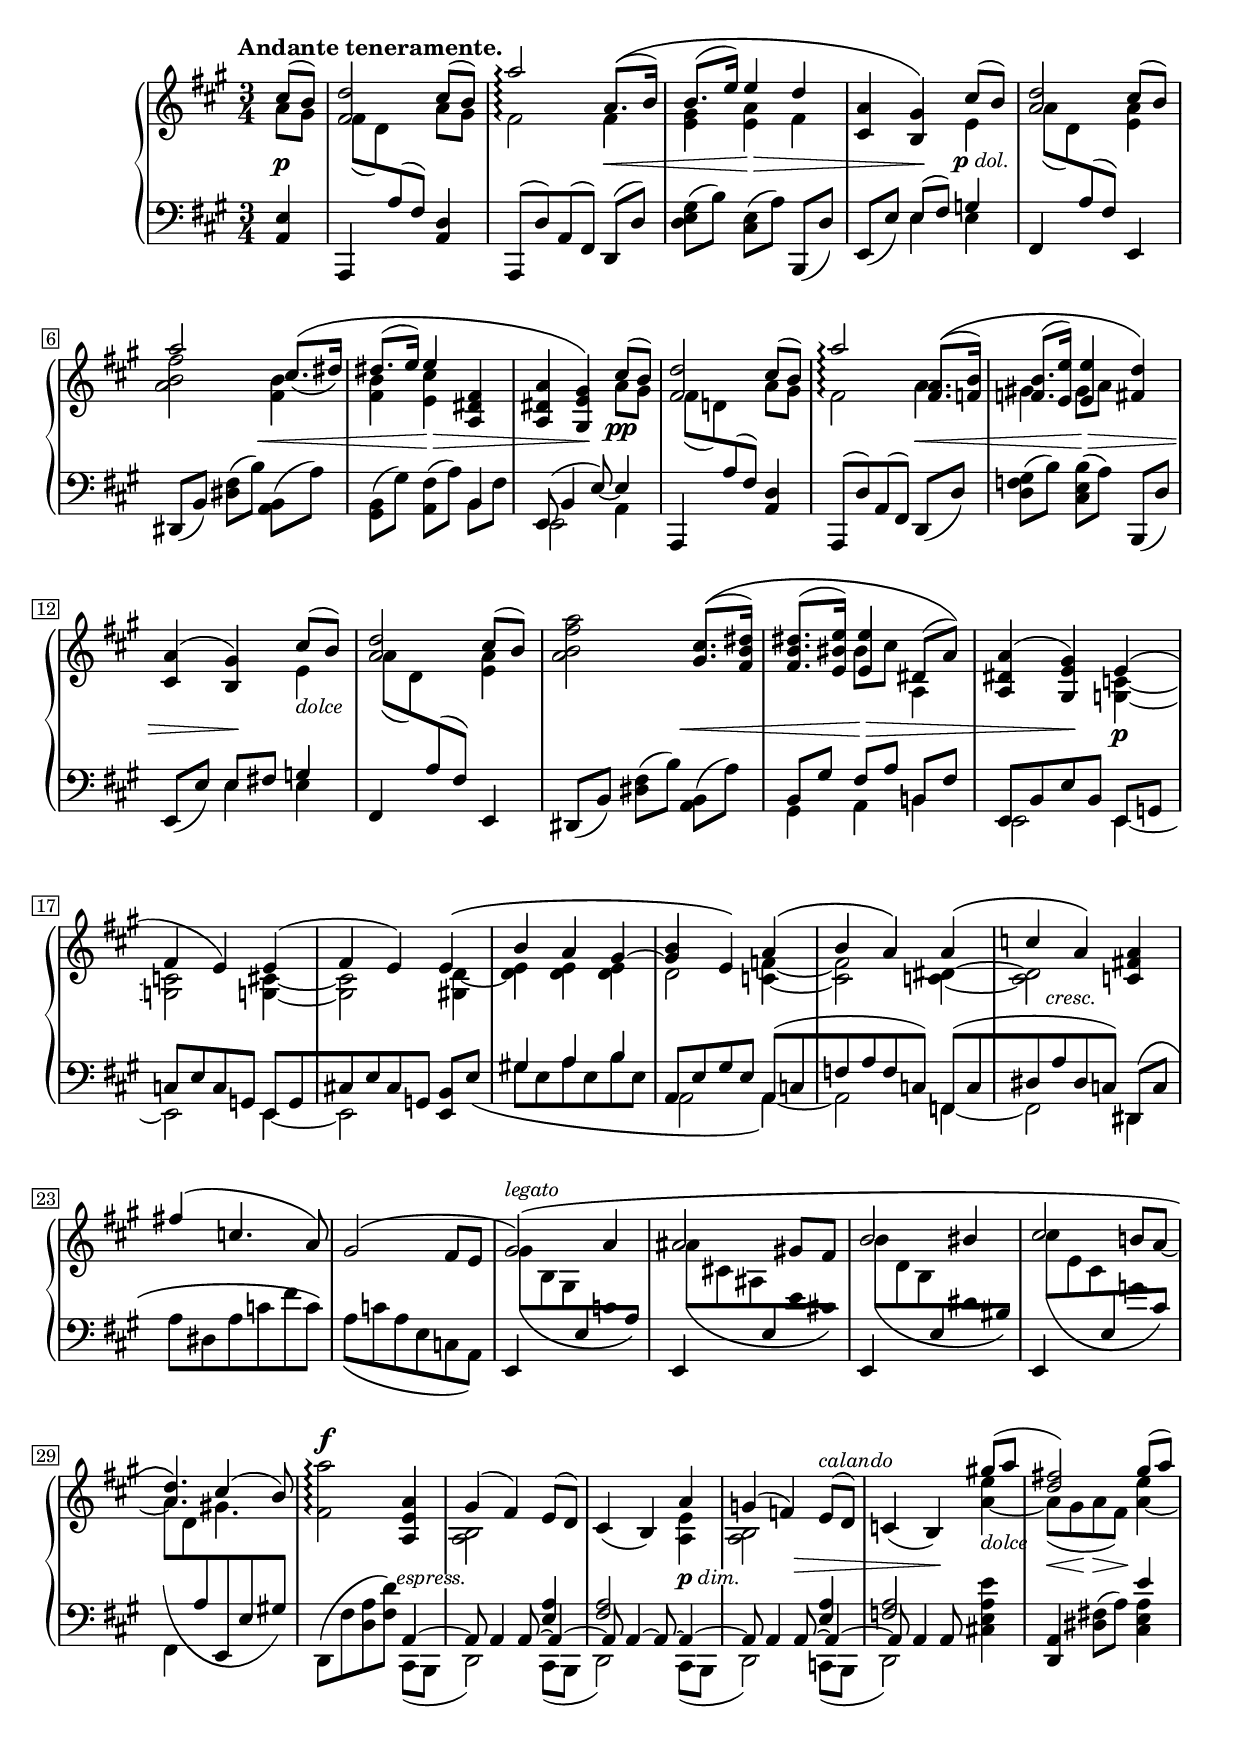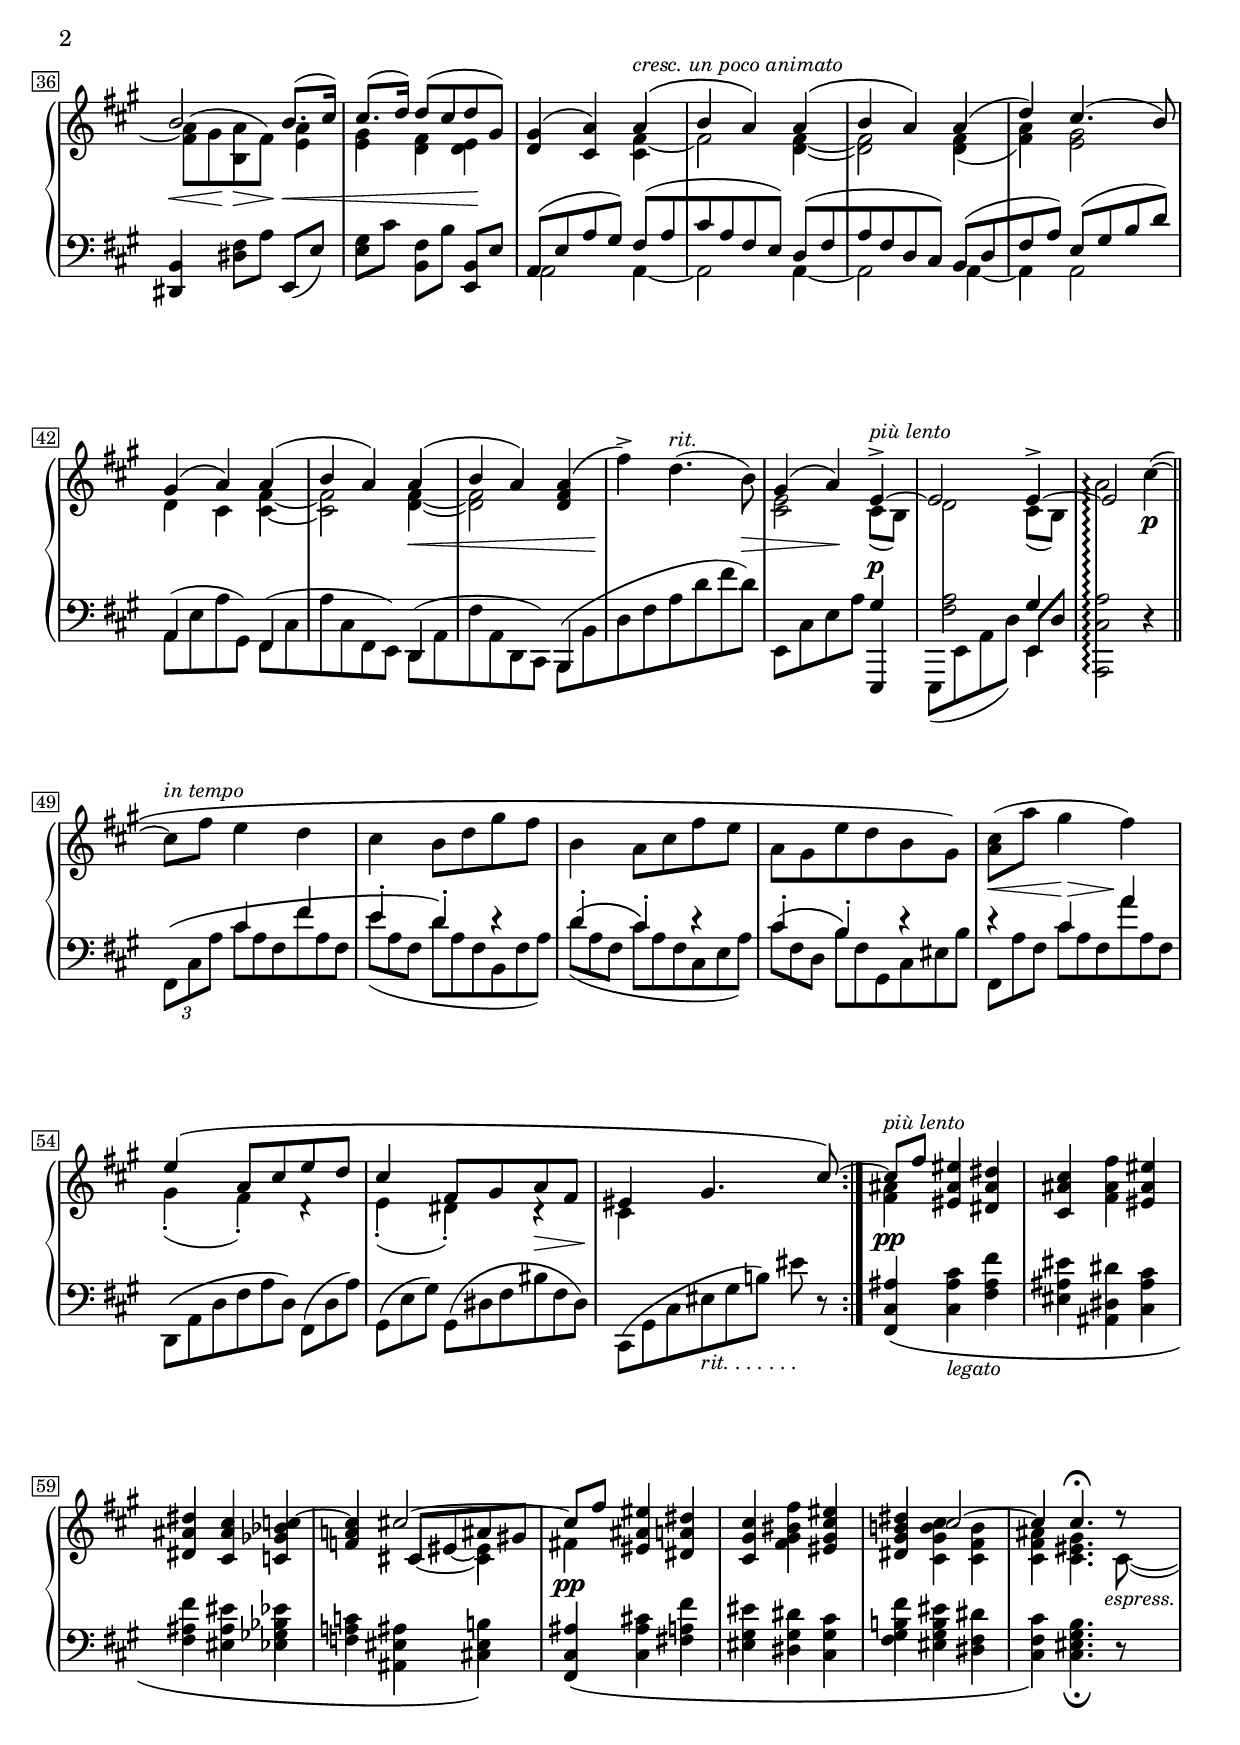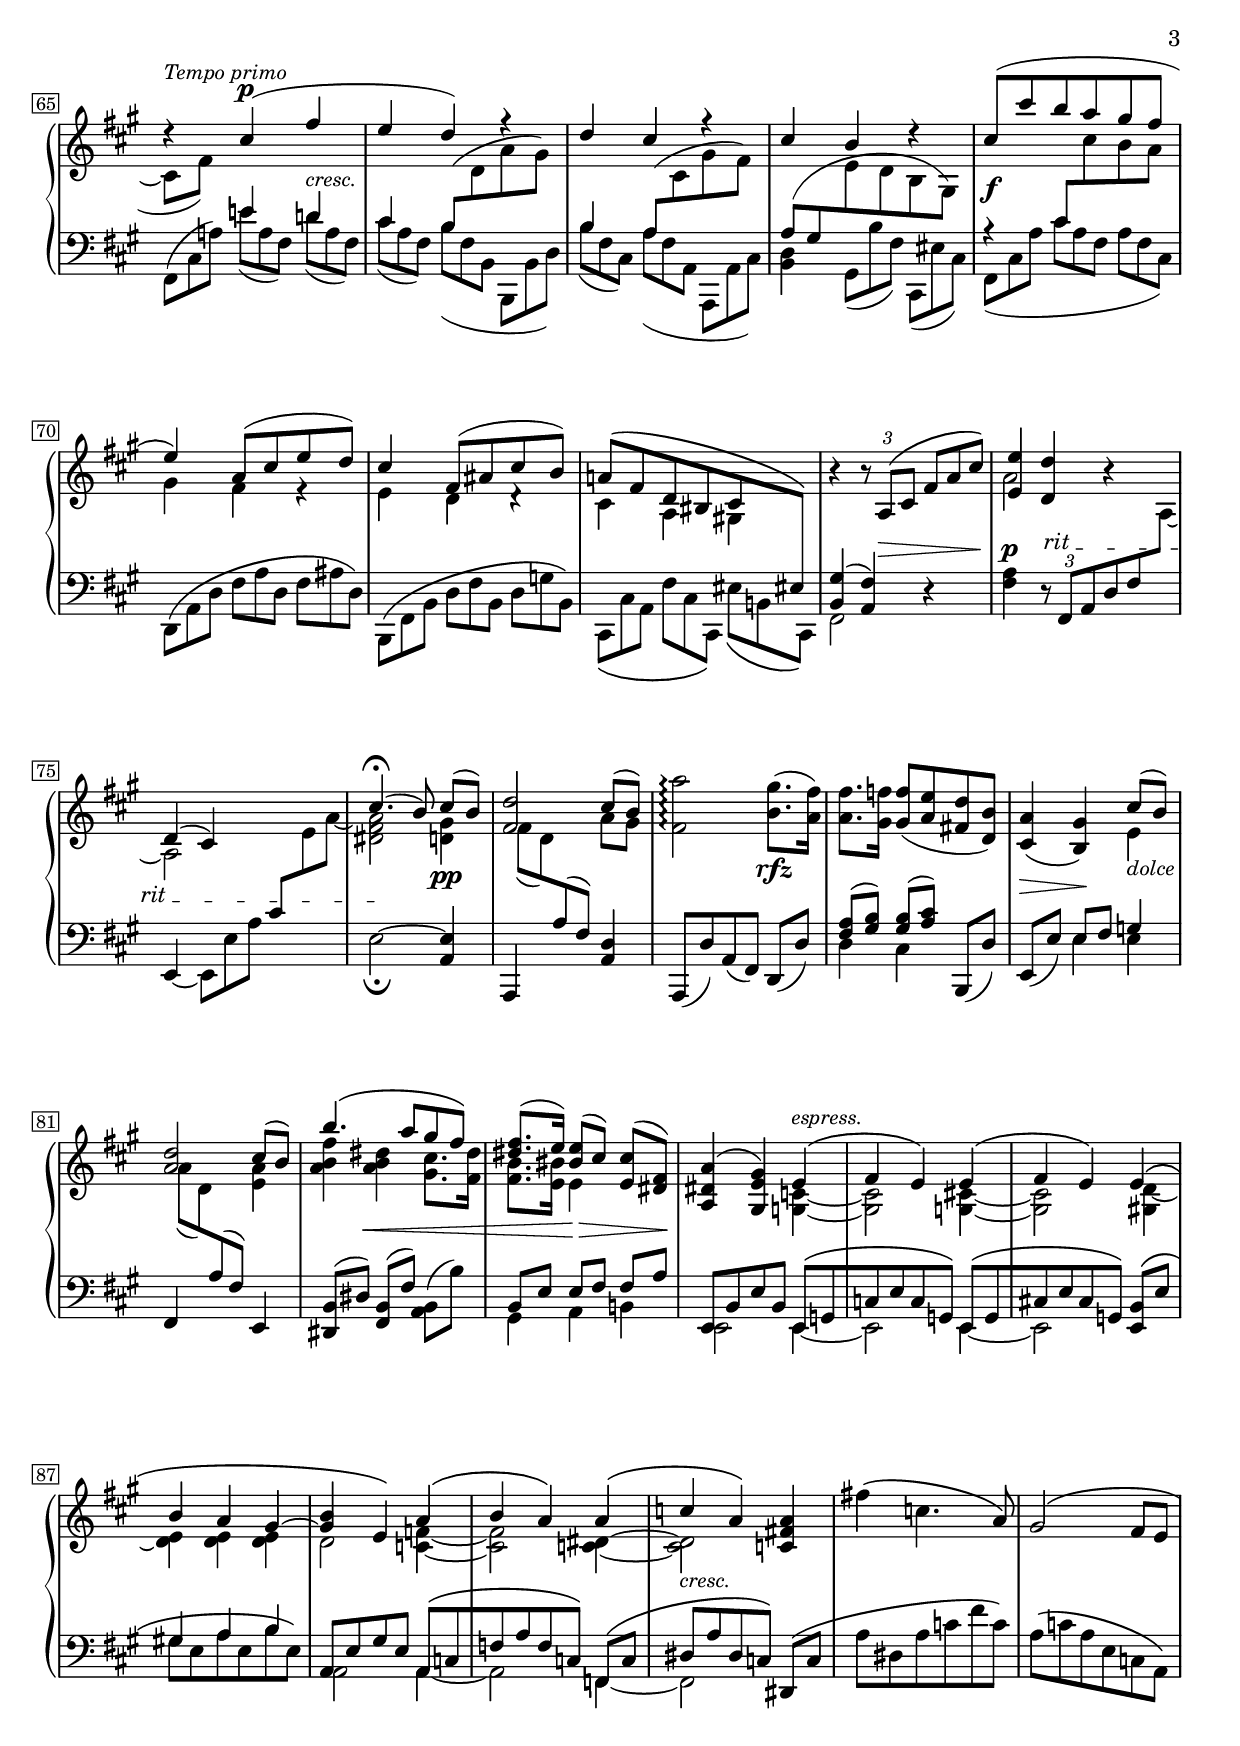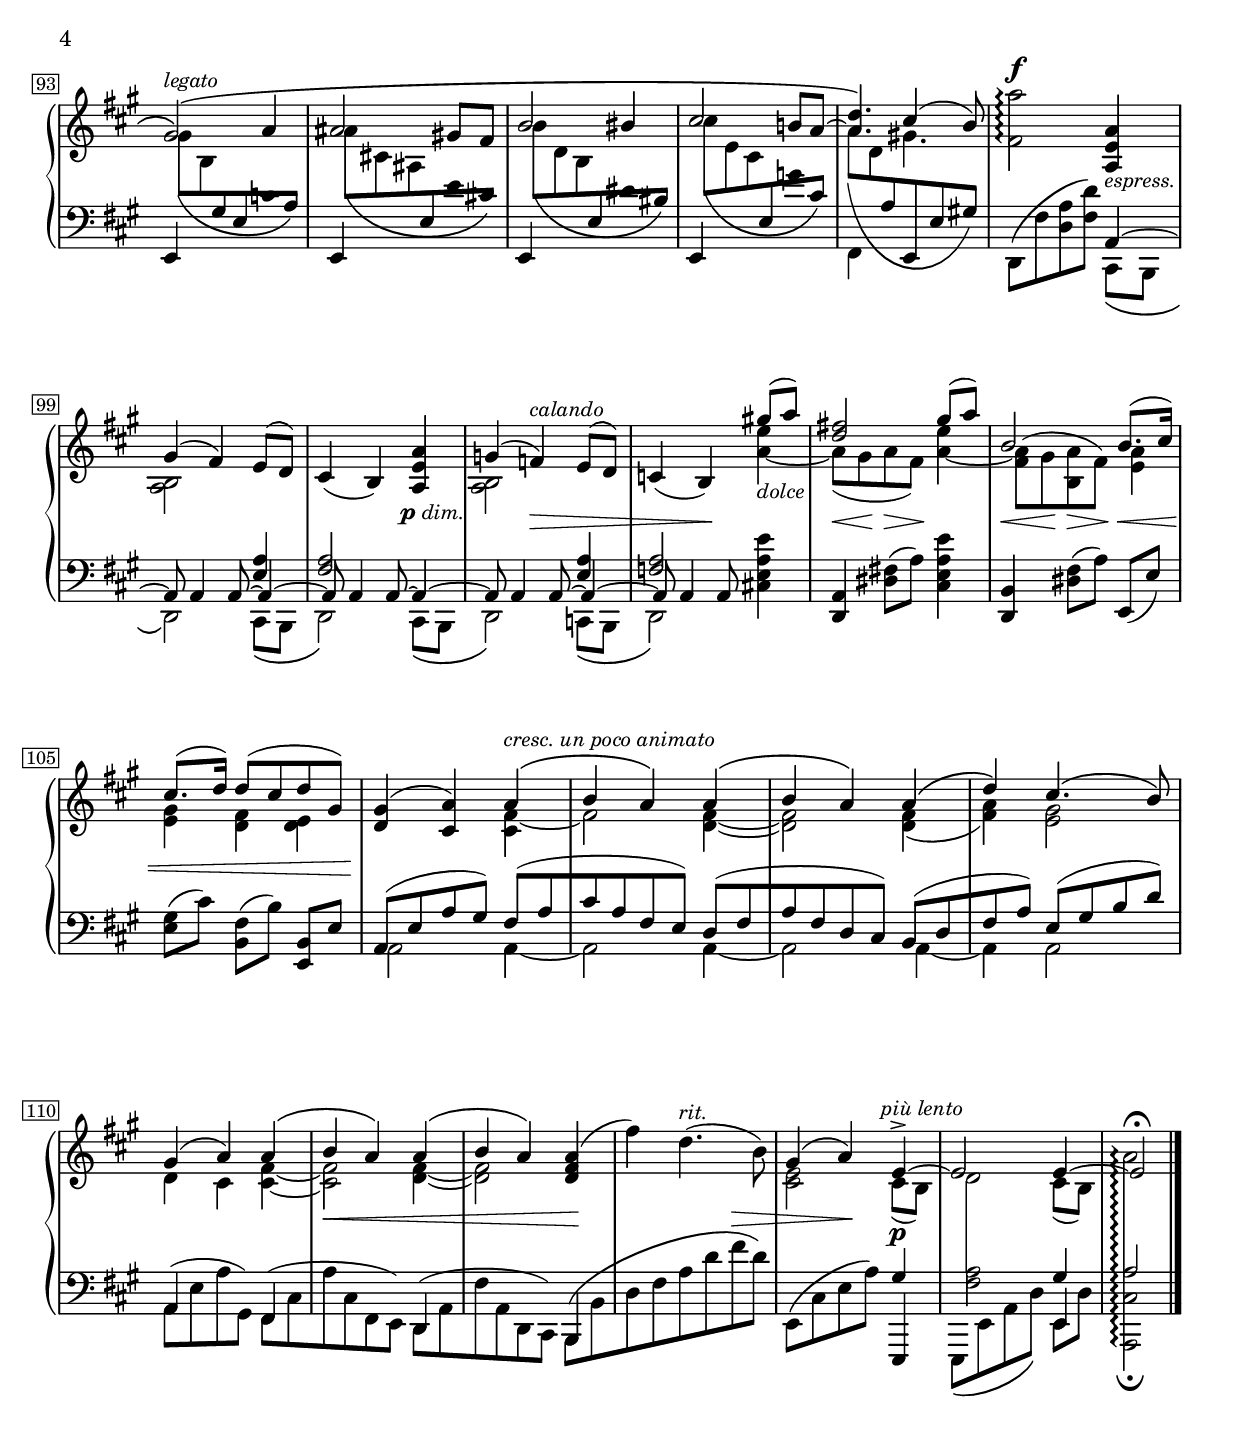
Global = {
  \key a \major
  \time 3/4
  \include "../global.ly"
}

rit = { \override TextSpanner.bound-details.left.text = \markup { "rit " } }

Soprano = \context Voice = "one" \relative c' {
  \voiceOne
  \stemUp\tieUp
  \override MultiMeasureRest.staff-position = #0
  \override Rest.staff-position = #0
  \omit TupletBracket
  %1
  \tempo "Andante teneramente."
  \partial 4 { cis'8( b) }
  | <fis d'>2 cis'8( b)
  | a'2\arpeggio a,8.\(( b16)
  | b8.( e16) e4 d
  | <cis, a'> <b gis'>\) cis'8( b)
  %5
  | <a d>2 cis8( b)
  | a'2 cis,8.\(_( dis16)
  | dis8.( e16) e4 <a,, dis fis>
  | <a dis a'> <gis e' gis>\) cis'8( b)
  | <fis d'>2 cis'8( b)
  %10
  | a'2\arpeggio <fis, a>8.
    \(( <f b>16)
  | <f b>8.( <e e'>16) <e e'>4 <fis d'>\)
  | <cis a'>( <b gis'>) cis'8( b)
  | <a d>2 cis8( b)
  | \stemNeutral <a b fis' a>2 \stemUp <gis cis>8.\(( <fis b dis>16)
  %15
  | <fis b dis>8.( <e bis' e>16) <e e'>4 dis8( a')\)
  | <a, dis a'>4( <gis e' gis>) e'(
  | fis e) e(
  | fis e)
    \once\shape #'((0 . -0.6) (0 . -1) (0 . -2) (-0.8 . -2.5)) Slur
    e\(
  | b' a gis~
  %20
  | <gis b> e\) a\(
  | b  a\) a\(
  | c a\) <c, fis! a>
  | fis'!\( c4. a8\)
  | gis2\( fis8 e8
  %25
  | gis2\)\(^\markup { \italic "legato" } a4 |
  | ais2 gis!8 fis
  | b2 bis4
  | cis2 b!8 a_~
  | <a d>4. \) << { cis4( b8) } \\ gis!4. >>
  %30
  | \stemNeutral <fis a'>2\arpeggio^\f
    \once\override Staff.TextScript.extra-offset = #'(-0.5 . -0.5)
    \stemUp <a, e' a>4_\markup { \whiteout "espress." }
  | \once\shape #'((0 . 2) (0 . 2) (0 . 2) (0 . 2)) Slur
    gis'( fis) e8( d)
  | cis4_( b) a'
  | g( f) e8^\markup { \italic calando } ( d)
  | c4_( b) gis''!8( a
  %35
  | <d, fis!>2) gis8( a)
  | b,2 b8.( cis16)
  | cis8.( d16) d8( cis d gis,)
  | <d gis>4(  <cis a'>) a'\(^\markup {
      "cresc. un poco animato"
    }
  | b  a\) a\(
  %40
  | b  a\) a(
  | d) cis4.( b8)
  | gis4( a) a(
  | b a) a(
  | b  a) <d, fis a>(
  %45
  | \stemNeutral fis'->) d4.(^\markup { "rit." } b8)
  | \stemUp gis4( a) e~->^\markup { "più lento" }
  | e2 e4~->
  | \once\override NoteColumn.force-hshift = #0.3 e2
    \stemNeutral
    \once\shape #'(
      ((0 . 0.2) (0 . 0.4) (0 . 0.5) (0 . 1))
      ((0.2 . -0.2) (0 . 0.6) (0 . 0.6) (0 . 1))
    ) PhrasingSlur
    cis'4~\(_\p
    \bar "||"
    \break
  \repeat volta 2 {
  | cis8^\markup { "in tempo" } fis e4 d
  %50
  | cis b8 d gis fis
  | b,4 a8 cis fis e
  | a, gis e' d b gis\)
  | <a cis>( a' gis4 fis)
  | \stemUp e\( a,8 cis e d
  %55
  | cis4 fis,8 gis a fis
  | eis4 gis4. cis8~\)
  }
  %\break
  | cis^\markup { "più lento" } fis \stemNeutral <eis, ais eis'>4 <dis ais' dis>
  | <cis ais' cis> <fis ais fis'> <eis ais eis'>
  | <dis ais' dis> <cis ais' cis> <c ges' bes c>~
  %60
  | <f a c> \stemUp cis'2~
  | cis8 fis \stemNeutral <eis, ais eis'>4 <dis a' dis>
  | <cis gis' cis> <fis gis bis fis'> <eis gis cis eis>
  | <dis gis b dis> \stemUp cis'2~
  | cis4 cis4.\fermata d8\rest
  %65
  | d4\rest^\markup { "Tempo primo" } cis(^\p fis
  | e d) f\rest
  | d cis f\rest
  | cis b d\rest
  | cis8( cis' b a gis fis
  %70
  | e4) a,8( cis e d)
  | cis4 fis,8( ais cis b)
  | a\( fis d bis cis
    \change Staff = "lower" \voiceTwo \stemUp
    eis,!\)
  | \change Staff = "upper" \voiceOne
    r4 \tuplet 3/2 { r8 a\( cis } \omit TupletNumber \tuplet 3/2 { fis a cis\) }
  | <e, e'>4 <d d'> r
  | d( cis) s
  %75
  | cis'4.\fermata( b8) cis[( b])
  | <fis d'>2 cis'8( b)
  | \stemNeutral <fis a'>2\arpeggio <b gis'>8.(_\rfz <a fis'>16)
  | <a fis'>8.[ <gis f'>16] <gis f'>8_( <a e'> <fis! d'> <d b'>)
  | <cis a'>4_( <b gis'>) \stemUp cis'8( b)
  %80
  | <a d>2 cis8( b)
  | b'4.\( a8 gis fis\)
  | <dis fis>8.( e16) <bis e>8( cis) <e, cis'>[( <dis fis>])
  | <a dis a'>4( <gis e' gis>) e'\(^\markup { "espress." }
  | fis e\) e\(
  %85
  | fis e\) e\(
  | b' a gis~
  | <gis b> e\) a\(
  | b a\) a\(
  | c a\) <c, fis! a>
  %90
  | \stemNeutral fis'!4\( c4. a8\)
  | \stemUp gis2\( fis8 e
  | gis2\)\(^\markup { "legato" } a4
  | ais2 gis!8 fis
  | b2 bis4
  %95
  | cis2 b8 a~
  | <a d>4.\) cis4( b8)
  | \once\stemNeutral <fis a'>2\arpeggio^\f <a, e' a>4_\markup { "espress. " }
  | gis'4( fis) e8( d)
  | \stemNeutral cis4_( b)
    \once\override Staff.TextScript.extra-offset = #'(-1 . -1)
    <a e' a>_\markup { \dynamic p "dim. " }
  %100
  | g'4( f)^\markup { "calando" } e8( d)
  | \stemUp c4_( b) gis''!8( a)
  | <d, fis!>2 gis8( a)
  | b,2 b8.( cis16)
  | cis8.( d16) d8[( cis d gis,)]
  %105
  | <d gis>4( <cis a'>) a'\(^\markup {
      "cresc. un poco animato"
    }
  | b a\) a\(
  | b a\) a\(
  | d\) cis4.\( b8\)
  | gis4( a) a\(
  %110
  | b a\) a\(
  | b a\) <d, fis a>(
  | \stemNeutral fis') d4.(^\markup { "rit." } b8)
  | gis4( a) e~^>^\markup { \hspace #-1 "più lento" }
  | e2 e4~
  %115
  | \once\override NoteColumn.force-hshift = #0.3
    e2\arpeggio\fermata
    \fine
}

Alto = \context Voice = "two" \relative c'' {
  \voiceTwo
  \stemDown\tieDown
  \override Rest.staff-position = #0
  \mergeDifferentlyDottedOn
  \partial 4 { a8 gis }
  %1
  | fis[( d)
    \change Staff = "lower" \voiceThree
    a( fis)]
    \change Staff = "upper" \voiceTwo
    a' gis
  | fis2\arpeggio fis4
  | <e gis> <e a> fis
  | s2 e4_\markup { \hspace #-1 \dynamic p \whiteout "dol." }
  %5
  | a8[( d,)
    \change Staff = "lower" \voiceThree
    a( fis)]
    \change Staff = "upper" \voiceTwo
    <e' a>4
  | <a b fis'>2 <fis b>4
  | <fis b> <e cis'> s
  | s2 a8\pp gis
  | fis[( d)
    \change Staff = "lower" \voiceThree
    a( fis)]
    \change Staff = "upper" \voiceTwo
    a' gis
  %10
  | fis2\arpeggio a4
  | gis! gis8 a s4
  | s2 e4_\markup { "dolce " }
  | a8[( d,)
    \change Staff = "lower" \voiceThree
    a( fis)]
    \change Staff = "upper" \voiceTwo
    <e' a>4
  | s2.
  %15
  | s4 bis'8 cis a,4
  | s2 <g c>4~_\p
  | q2 <g cis>4~
  | q2 <gis d'>4~
  | <d' e> q q
  %20
  | d2 <c f>4~
  | q2 \tieNeutral <c dis>4~
  | \once\override Staff.TextScript.extra-offset = #'(0 . -2)
    q2_\markup { \hspace #2 "cresc." } s4
  | s2.*2
  %25
  | \override Beam.positions = #'( -6.5 . -6.5)
    \once\shape #'((0 . 2) (0 . -0.5) (0 . -0.5) (0 . 0)) PhrasingSlur
    gis'8_\( b, gis
    \change Staff = "lower" \voiceThree
    e c' a\)
  | \change Staff = "upper" \voiceTwo
    \override Beam.positions = #'( -6.3 . -6.3)
    \once\shape #'((0 . 2) (0 . -0.5) (0 . -0.5) (0 . 0.5)) PhrasingSlur
    ais'_\( cis, ais
    \change Staff = "lower" \voiceThree
    e e' cis\)
  | \change Staff = "upper" \voiceTwo
    \once\shape #'((0 . 2) (0 . -0.5) (0 . -0.5) (0 . 0)) PhrasingSlur
    b'_\( d, b
    \change Staff = "lower" \voiceThree
    e, dis' bis\)
  | \change Staff = "upper" \voiceTwo
    \override Beam.positions = #'( -5.4 . -4.8)
    \once\shape #'((0 . 3) (0 . -1.5) (0 . -1) (0 . 1.2)) PhrasingSlur
    cis'\( e, cis
    \change Staff = "lower" \voiceThree
    e, g' cis,\)
  | \change Staff = "upper" \voiceTwo
    \override Beam.positions = #'( -5.8 . -5.8)
    \once\shape #'((0 . 3) (0 . -0.8) (0 . -0.8) (0 . 1)) PhrasingSlur
    a'_\( d,
    \change Staff = "lower" \voiceThree
    a e, e' gis!\)
    \revert Beam.positions
  %30
  | s2.
  | \change Staff = "upper" \voiceTwo
    <a b>2
    \change Staff = "lower" \voiceThree
    <e a>4
  | <fis a>2
    \change Staff = "upper" \voiceTwo
    <a e'>4_\markup { \dynamic p \whiteout "dim. " }
  | <a b>2
    \change Staff = "lower" \voiceThree
    <e a>4
  | <f a>2
    \change Staff = "upper" \voiceTwo
    <a' e'>4~_\markup { "dolce "  }
  %35
  | a8( gis a fis) <a e'>4~
  | <fis a>8^( gis <b, a'> fis') <e a>4
  | <e gis> <d fis> <d e>
  | s2 <cis fis>4~
  | fis2 <d fis>4~
  %40
  | q2 q4(
  | <fis a>) <e gis>2
  | d4 cis <cis fis>~
  | q2 <d fis>4~
  | q2 s4
  %45
  | s2.
  | \once\override Stem.length = #5
    <cis e>2 cis8( b)
  | \crossStaff {
      \once\override Stem.length = #18
      d2
    }
    cis8( b)
  | \crossStaff { \stemDown a'2\arpeggio } s4
  | s2.*5
  %54
  | gis4_.( fis_.) d\rest
  | e_.( dis_.) c\rest
  | cis s2
  | <fis ais>4\pp s2
  | s2.*2
  | s4 \stemUp \shiftOn cis8[ eis ais gis]
  | \stemDown fis4\pp s2
  | s2.
  | s4 <cis gis' b cis> <cis fis b>
  | <cis fis ais> <cis eis gis>4. s8
  | s2.*9
  %74
  | a'2 s4
  | \omit TupletNumber
    s2 \tuplet 3/2 {
      \change Staff = "lower" \voiceThree
      cis,8
      \change Staff = "upper" \voiceTwo
      e a~
    }
  | \once\override Staff.TextScript.extra-offset = #'(0 . -1.2)
    <dis, fis a>2 <d gis>4\pp
  | fis8[( d)
    \change Staff = "lower" \voiceThree
    a( fis)]
    \change Staff = "upper" \voiceTwo
    a' gis
  | s2.*2
  %80
  | s2 e4_\markup { "dolce " }
  | a8[( d,)
    \change Staff = "lower" \voiceThree
    a( fis)]
    \change Staff = "upper" \voiceTwo
    <e' a>4
  | <a b fis'> <a b dis> <gis cis>8. <fis dis'>16
  | <fis b>8. <e bis'>16 e4 s
  | s2 <g, c>4~
  %85
  | q2 <g cis>4~
  | q2 <gis d'>4~
  | <d' e> q q
  | d2 <c f>4~
  | q2 \tieNeutral <c dis>4~
  %90
  | q2_\markup { "cresc." } s4
  | s2.*2
  | \override Beam.positions = #'( -6.5 . -6.5)
    \once\shape #'((0 . 0.5) (0 . -0.6) (0 . -0.6) (0 . 0)) PhrasingSlur
    gis'8[\( b,
    \change Staff = "lower" \voiceThree
    gis e c' a]\)
  | \change Staff = "upper" \voiceTwo
    \override Beam.positions = #'( -6.8 . -6.2)
    \once\shape #'((0 . 2.5) (0 . -0.8) (0 . -0.8) (0 . 1)) PhrasingSlur
    ais'[\( cis, ais
    \change Staff = "lower" \voiceThree
    e e' cis]\)
  %95
  | \change Staff = "upper" \voiceTwo
    \once\shape #'((0 . 2.5) (0 . -1) (0 . -1) (0 . 1)) PhrasingSlur
    b'[\( d, b
    \change Staff = "lower" \voiceThree
    e, dis' bis]\)
  | \change Staff = "upper" \voiceTwo
    \override Beam.positions = #'( -6.5 . -5)
    \once\shape #'((0 . 2.5) (0 . -1) (0 . -1) (0 . 1.5)) PhrasingSlur
    cis'[\( e, cis
    \change Staff = "lower" \voiceThree
    e, g' cis,]\)
  | \revert Beam.positions
    \change Staff = "upper" \voiceTwo
    s4. gis'
  | s2.
  | <a, b>2
    \change Staff = "lower" \voiceThree
    <e a>4
  %100
  | <fis a>2 s4
  | \change Staff = "upper" \voiceTwo
    <a b>2
    \change Staff = "lower" \voiceThree
    <e a>4
  | <f a>2
    \change Staff = "upper" \voiceTwo
    <a' e'>4~_\markup { "dolce " }
  | a8[( gis a fis]) <a e'>4~
  | <fis a>8[^( gis <b, a'> fis']) <e a>4
  %105
  | <e gis>4 <d fis> <d e>
  | s2 <cis fis>4~
  | fis2 <d fis>4~
  | q2 q4(
  | <fis a>) <e gis>2
  %110
  | d4 cis <cis fis>~
  | q2 <d fis>4~
  | q2 s4
  | s2.
  | <cis e>2 cis8(\p b)
  %115
  | \once\override Stem.length = #17.8
    \crossStaff { d2 } cis8( b)
  | \crossStaff { a'2\arpeggio }
}

Tenor = \context Voice = "three" \relative c {
  \voiceThree
  \stemUp\tieUp
  \override DynamicLineSpanner.Y-offset = #1
  \override Rest.staff-position = #0
  \omit TupletBracket
  \mergeDifferentlyHeadedOff
  \partial 4 s4
  %1
  | s2.*3
  | s4 e8( fis) g!4
  %5
  | s2.*2
  | s2 b,4
  | e,8( b'4 e8_~) e4
  | s2.*3
  %12
  | s4 e8 fis g4
  | s2.*2
  | b,8 gis' fis[ a] b, fis'
  | e, b' e b e,[ g]
  | c e c g e[ g
  | cis e cis g] s4
  | gis' a b
  %20
  | a,8 e' gis e a,[( c
  | f a f c]) f,[( c'
  | dis a' dis, c])
    \once\shape #'((0 . 0) (0 . 1) (0 . 1) (0 . 0)) PhrasingSlur
    dis,[\( c']
  | s2 s8 \once\omit Stem \once\omit Flag c'\)
  | s2.*6
  %30
  | s2 a,4~
  | a8 a4 a8~
    \once\override NoteColumn.force-hshift = #0.4 a4~
  | \once\override NoteColumn.force-hshift = #0.4 a8
    a4~ a8~ a4~
  | a8 a4 a8~
    \once\override NoteColumn.force-hshift = #0.4 a4~
  | \once\override NoteColumn.force-hshift = #0.4 a8
    a4 a8 s4
  %35
  | s2 e''4
  | s2.*2
  | a,,8[( e' a gis]) fis[( a
  | cis a fis e]) d[( fis
  %40
  | a fis d cis]) b[( d
  | fis a]) e[( gis b d])
  | a,4 s fis
  | s2 d4
  | s2 b4
  %45
  | s2.
  | s2
    gis''4^\p
  | \crossStaff {
      \once\override NoteColumn.force-hshift = #1
      \once\override Stem.length = #6
      \stemDown <fis a>2
    }
    << { e,8 d' } \\ { \stemUp gis4 } >>
  | \crossStaff { \stemDown a2\arpeggio } s4
  | \stemUp s4 cis fis
  | e^. d^. d\rest
  | d^. cis^. d\rest
  | cis^. b^. d\rest
  | d\rest cis a'
  | s2.*6
  %60
  | \change Staff = "upper" \voiceTwo
    << {
      s4 \once\override NoteColumn.force-hshift = #1 cis,_~ \stemDown cis
    } \\ {
      s4. \once\omit Flag \once\omit Stem eis8_~ eis4
    } >>
  | s2.*3
  | s2 s8 cis~(_\markup { \hspace #-1 "espress. " }
  %65
  | cis fis)
    \change Staff = "lower" \voiceThree
    e4 d!^\markup { "cresc." }
  | cis b8(
    \change Staff = "upper" \voiceTwo
    d a' gis)
  | \change Staff = "lower" \voiceThree
    b,4 a8(
    \change Staff = "upper" \voiceTwo
    cis gis' fis)
  | \change Staff = "lower" \voiceThree
    a,( gis
    \change Staff = "upper" \voiceTwo
    e' d b gis)
  | \change Staff = "lower" \voiceThree
    a4\rest cis8
    \change Staff = "upper" \voiceTwo
    cis' b a
  %70
  | gis4 fis e\rest
  | e d d\rest
  | cis a gis
  | \change Staff = "lower" \voiceThree
    <b, gis'>( <a fis'>) r
  | s4
    \tuplet 3/2 { r8 fis[ a }
    \omit TupletNumber
    \tuplet 3/2 { d fis
      \change Staff = "upper" \voiceTwo
      a~]
    }
    \omit TupletNumber
  %75
  | a2 s4
  | \change Staff = "lower" \voiceThree
    s2.*3
  | <fis a>8[( <gis b>]) q[( <a cis>]) s4
  %80
  | s4 e8 fis g4
  | s2.*2
  | b,8 e e[ fis] fis a
  | e,[ b' e b] e,[\( g
  %85
  | c e c g]\) e[\( g
  | cis e cis g]\) s4
  | gis' a b
  | a,8[ e' gis e] a,[\( c
  | f a f c]\) f,\( c'
  %90
  | dis[ a' dis, c]\) s4
  | s2.*6
  | \change Staff = "upper" \voiceTwo
    \once\shape #'((0 . 4) (0 . -1) (0 . -1) (0 . 1.5)) PhrasingSlur
    a''8\( d,
    \change Staff = "lower" \voiceThree
    a e, e' gis!\)
  | s2 a,4~
  | a8 a4 a8~
    \once\override NoteColumn.force-hshift = #0.3 a4~
  %100
  | \once\override NoteColumn.force-hshift = #0.3 a8
    a4 a8~ a4~
  | a8 a4 a8~
    \once\override NoteColumn.force-hshift = #0.3 a4~
  | \once\override NoteColumn.force-hshift = #0.3 a8
    a4 a8 s4
  | s2.*3
  %106
  | a8[( e' a gis]) fis[( a
  | cis a fis e]) d[( fis
  | a fis d cis]) b[( d
  | fis a]) e[( gis b d])
  %110
  | a,4 s fis
  | s2 d4
  | s2 b4
  | s2.
  | s2 gis''4
  %115
  | \crossStaff {
      \once\override NoteColumn.force-hshift = #1.1
      \once\override Stem.length = #6
      \stemDown <fis a>2
    }
    \stemUp \override NoteColumn.force-hshift = #0 gis4
  | \crossStaff { a2 }
  }

Bass = \context Voice = "four" \relative c' {
  \voiceFour
  \stemNeutral\tieNeutral\slurNeutral
  \override MultiMeasureRest.staff-position = #0
  \override Rest.staff-position = #0
  \partial 4 { <a, e'>4 }
  %1
  | a, s <a' d>
  | a,8[^( d') a^( fis)] d^( d')
  | <d e gis>8[( b')] <cis, e>[( a')] b,,( d')
  | e,( e') \stemDown e4 e
  %5
  | \stemNeutral fis, s e
  | dis8[( b')] <dis fis>[( b')] <a, b>( a')
  | \stemDown <gis, b>[( gis')] <a, fis'>[( a')] b, fis'
  | e,2 a4
  | \stemNeutral a, s4 <a' d>
  %10
  | a,8[^( d') a^( fis)] d( d')
  | <d f gis>8[( b')] <cis, e b'>[( a')] b,,( d')
  | e,[( e')] e4 e
  | fis, s e
  | dis8[( b')]  <dis fis>[( b')] <a, b>( a')
  %15
  | \stemDown\tieDown gis,4 a b
  | e,2 e4~
  | e2 e4~
  | e2 \stemNeutral <e b'>8 e'\(
  | \stemDown gis!8 e a e b' e,
  %20
  | a,2 a4\)~
  | a2 f4~
  | f2 dis4
  | a''8 dis, a' c fis c
  | a\( c a e c a\)
  %25
  | \stemNeutral e4 s2
  | e4 s2
  | e4 s2
  | e4 s2
  | \once\stemDown fis4 s2
  %30
  | \once\shape #'((0 . 0) (0 . 1) (0 . 1) (0 . 0)) PhrasingSlur
    d8^\( fis' <d a'> <fis d'>\) \stemDown\slurDown cis,[( b]
  | d2) cis8[( b]
  | d2) cis8[( b]
  | d2) c8[( b]
  | d2) <cis'! e a e'>4
  %35
  | \stemNeutral\slurNeutral <d, a'> <dis' fis>8( a') <cis, e a>4
  | <dis, b'> <dis' fis>8 a' e,[( e'])
  | <e gis> cis' <b, fis'>[ b'] <e,, b'> e'
  | \stemDown a,2 a4~
  | a2 a4~
  %40
  | a2 a4~
  | a a2
  | a8( e' a gis,) fis[( cis'
  | a' cis, fis, e)] d[( a'
  | fis' a, d, cis])
    \once\shape #'((0 . 3) (0 . 1) (0 . 1) (0 . 0)) Slur
    b[( b'
  %45
  | d fis a d fis d])
  | e,,[ cis' e a] \stemNeutral e,,4
  | \stemDown\slurDown e8( e' a d) e,4
  | <a, cis'>2\arpeggio r4
    \bar "||"
  \repeat volta 2 {
  | \slurDown \phrasingSlurNeutral
    \omit TupletBracket
    \tuplet 3/2 { fis'8\([ cis' a'] } \omit TupletNumber \tuplet 3/2 { cis[ a fis fis' a, fis] }
  %50
  | \tuplet 3/2 { e'([ a, fis] d'[\) a fis b, fis' a]) }
  | \tuplet 3/2 { d\(([ a fis] cis'[\) a fis cis e a]) }
  | \tuplet 3/2 { cis\([ fis, d] b'[\) fis gis, cis eis b'] }
  | \tuplet 3/2 { fis,[ a' fis] cis'[ a fis a' a, fis] }
  | \tuplet 3/2 { d,[\( a' d fis a d,]\) fis,[\( d' a']\) }
  %55
  | \tuplet 3/2 { gis,[\( e' gis]\) gis,[\( dis' fis bis fis dis]\) }
  | \tuplet 3/2 {
      cis,[\( gis' cis eis_\markup {
        "rit. . . . . . ."
      }
      gis b]\)
    }
    eis8 r
  }
  | \phrasingSlurDown \stemNeutral
    <fis,, cis' ais'>4\( <cis' ais' cis>_\markup { "legato" } <fis ais fis'>
  | <eis ais eis'> <dis ais dis'> <cis ais' cis>
  | <fis ais fis'> <eis ais eis'> <ees ges bes ees>
  %60
  | <f a! c> <ais, eis' ais> <cis eis b'>\)
  | <fis, cis' ais'>\( <cis' ais' cis> <fis a fis'>
  | <eis gis eis'> <dis gis dis'> <cis gis' cis>
  | <fis gis b! fis'> <eis gis b eis> <dis fis dis'>
  | <cis fis cis'>\) <cis eis gis b>4.\fermata r8
  %65
  | \stemDown \slurUp
    \tuplet 3/2 { fis,( cis' a'!) \slurDown e'( a, fis) d'( a fis) }
  | \tuplet 3/2 { cis'( a fis) b( fis b, b, b' d) }
  | \tuplet 3/2 { b'( fis cis) a'( fis a, a, a' cis) }
  | <b d>4 \tuplet 3/2 { gis8( b' fis) cis,( eis' cis) }
  | \tuplet 3/2 { fis,( cis' a' cis a fis a fis cis) }
  %70
  | \tuplet 3/2 { d,^\( a' d fis a d, fis ais d,\) }
  | \tuplet 3/2 { b,^\( fis' b d fis b, d g b,\) }
  | \tuplet 3/2 { cis,_\( cis' a fis' cis cis,\) eis'_\( b cis,\) }
  | fis2 s4
  | <fis' a> s2
  %75
  | \once\stemUp e,4~ \tuplet 3/2 { e8 e' a } s4
  | e2^~\fermata \stemNeutral <a, e'>4
  | a, s <a' d>
  | a,8( d') a( fis) d[( d')]
  | d4 \once\stemDown cis b,8( d')
  %80
  | e,( e') e4 e
  | fis, s e
  | \stemNeutral
    <dis b'>8^( dis') <fis, b>[^( fis']) <a, b>^( b')
  | \stemDown gis,4 a b
  | e,2 e4~
  %85
  | e2 e4~
  | e2 \stemNeutral <e b'>8[^\( e']
  | \stemDown gis![ e a e b' e,]\)
  | a,2 a4~
  | a2 f4~
  %90
  | f2 \stemNeutral\phrasingSlurNeutral dis8[\( c']
  | a'[ dis, a' c fis c]\)
  | a\( c a e c a\)
  | e4 s2
  | e4 s2
  %95
  | e4 s2
  | e4 s2
  | \once\stemDown fis4 s2
  | \stemDown\phrasingSlurDown d8[^\( fis' <d a'> <fis d'>]\) cis,\( b
  | d2\) cis8\( b
  %100
  | d2\) cis8\( b
  | d2\) c8\( b
  | d2\) <cis' e a e'>4
  | \stemNeutral\slurNeutral
    <d, a'> <dis' fis>8( a') <cis, e a e'>4
  | <d, b'> <dis' fis>8([ a')] e,( e')
  %105
  | <e gis>( cis') <b, fis'>[( b')] <e,, b'> e'
  | \stemDown a,2 a4~
  | a2 a4~
  | a2 a4~
  | a a2
  %110
  | a8[( e' a gis,]) fis[( cis'
  | a' cis, fis, e]) d[( a'
  | fis' a, d, cis])
    \once\shape #'((0 . 2.4) (0 . 2) (0 . 1) (0 . 0)) PhrasingSlur
    b[^\( b'
  | d fis a d fis d]\)
  | e,,[^\( cis' e a]\) \stemNeutral e,,4
  %115
  | \stemDown e8[\( e' a d]\) << { \stemDown e,[ d'] } \\ { \stemUp e,4 } >>
  | <a, cis'>2\arpeggio\fermata
    \fine
}

dynamics = {
  %\override Dynamics.Hairpin.height = #0.5
  \partial 4 { s4\p }
  | s2.
  | s4 s s\<
  | s s\!\> s
  | s s8.\! s16 s4
  %5
  | s2.
  | s4 s s\<
  | s s\!\> s
  | s s\! s
  | s2.
  %10
  | s4 s s\<
  | s s\!\> s
  | s s\! s
  | s2.
  | s4 s s\<
  %15
  | s s\!\> s
  | s s\! s
  | s2.*16
  %33
  | s4 s8 s\> s4
  | s s\! s
  | s8\< s\! s\> s\! s4
  | s8\< s\! s\> s\! s4\<
  | s s s\!
  | s2.*5
  %38
  | s4 s s\<
  | s s s
  | s\! s s8 s\>
  | s4 s\! s
  | s2.*6
  %53
  | s4\<
    \once\override Hairpin.shorten-pair = #'(0 . 2)
    s\!\> s\!
  | s2.
  | s2 s4\>
  | s4\! s2
  | s2.*12
  %69
  | s4\f s2
  | s2.*3
  | s4 \tuplet 3/2 { s8 s\> s } s4
  | s\!\p\rit
    s\startTextSpan s
  | s2.
  | s4\stopTextSpan s s
  | s2.*3
  %80
  | \once\override Hairpin.Y-offset = #1.5
    s4\> s\! s
  | s2.
  | s4 s\< s
  | s s\!\> s
  | s\! s s
  | s2.*16
  %101
  | \override Hairpin.Y-offset = #-6
    s4 s\> s
  | s s\! s
  | s8\< s\! s\> s\! s4
  | s8\< s\! s\> s\! s4\<
  | s s s
  | s\! s s
  | s2.*4
  %111
  | s4\< s s
  | s s s\!
  | s s s\>
  | s s\!
}

\score {
  \new PianoStaff \with { connectArpeggios = ##t }
  <<
    \accidentalStyle Score.piano
    \context Staff = "upper" <<
      \set Staff.midiInstrument = #"acoustic grand"
      \Global
      \clef treble
      \Soprano
      \Alto
    >>
    \context Dynamics = "dynamics" \dynamics
    \context Staff = "lower" <<
      \set Staff.midiInstrument = #"acoustic grand"
      \Global
      \clef bass
      \Tenor
      \Bass
    >>
  >>
  \header {
    composer = ##f % "Johannes Brahms"
    opus = ##f % "op. 118"
    title = \markup { "2. Intermezzo" }
    subtitle = ##f
  }
  \layout {
    \context {
      \PianoStaff
      \consists "Span_stem_engraver"
      \override Parentheses.font-size = #-2
      \override TextScript.font-shape = #'italic
      \override TextScript.font-size = #-1
    }
  }
  \midi {
    \tempo 4 = 100
  }
}
